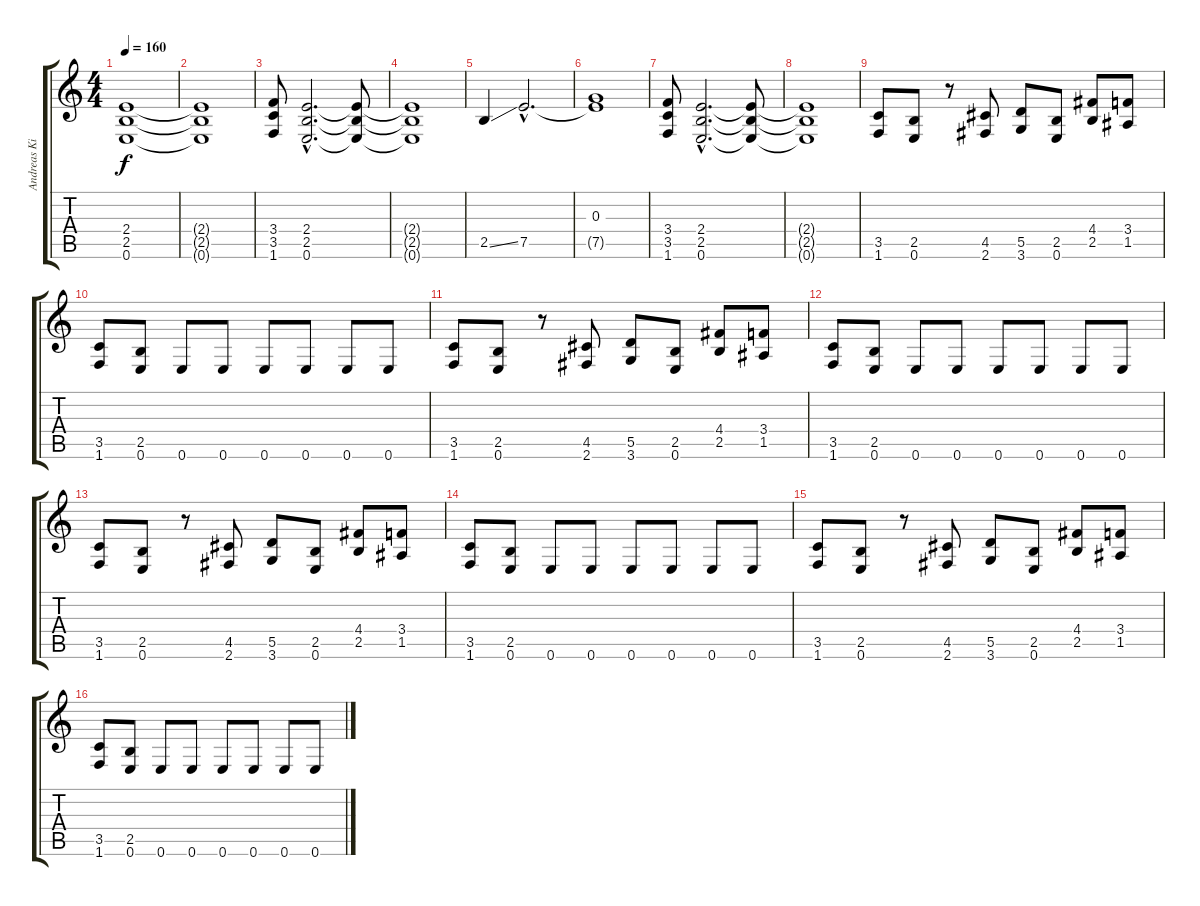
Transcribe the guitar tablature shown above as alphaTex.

\track ("Andreas Kisser" "Andreas Ki") {instrument distortionguitar}
\staff {score tabs}
\tuning (E4 B3 G3 D3 A2 E2) {hide}
\ts (4 4)
\tempo 160
\clef g2
\ks c
(2.4 2.5 0.6).1{dy f} |
(2.4{t} 2.5{t} 0.6{t}).1 |
(3.4 3.5 1.6).8 (2.4{hac} 2.5{hac} 0.6{hac}).2{d} (2.4{t} 2.5{t} 0.6{t}).8 |
(2.4{t} 2.5{t} 0.6{t}).1 |
2.5{ss}.4 7.5{hac}.2{d} |
(0.3 7.5{t}).1 |
(3.4 3.5 1.6).8 (2.4{hac} 2.5{hac} 0.6{hac}).2{d} (2.4{t} 2.5{t} 0.6{t}).8 |
(2.4{t} 2.5{t} 0.6{t}).1 |
(3.5 1.6).8 (2.5 0.6).8 r.8 (4.5 2.6).8 (5.5 3.6).8 (2.5 0.6).8 (4.4 2.5).8 (3.4 1.5).8 |
(3.5 1.6).8 (2.5 0.6).8 0.6.8 0.6.8 0.6.8 0.6.8 0.6.8 0.6.8 |
(3.5 1.6).8 (2.5 0.6).8 r.8 (4.5 2.6).8 (5.5 3.6).8 (2.5 0.6).8 (4.4 2.5).8 (3.4 1.5).8 |
(3.5 1.6).8 (2.5 0.6).8 0.6.8 0.6.8 0.6.8 0.6.8 0.6.8 0.6.8 |
(3.5 1.6).8 (2.5 0.6).8 r.8 (4.5 2.6).8 (5.5 3.6).8 (2.5 0.6).8 (4.4 2.5).8 (3.4 1.5).8 |
(3.5 1.6).8 (2.5 0.6).8 0.6.8 0.6.8 0.6.8 0.6.8 0.6.8 0.6.8 |
(3.5 1.6).8 (2.5 0.6).8 r.8 (4.5 2.6).8 (5.5 3.6).8 (2.5 0.6).8 (4.4 2.5).8 (3.4 1.5).8 |
(3.5 1.6).8 (2.5 0.6).8 0.6.8 0.6.8 0.6.8 0.6.8 0.6.8 0.6.8
